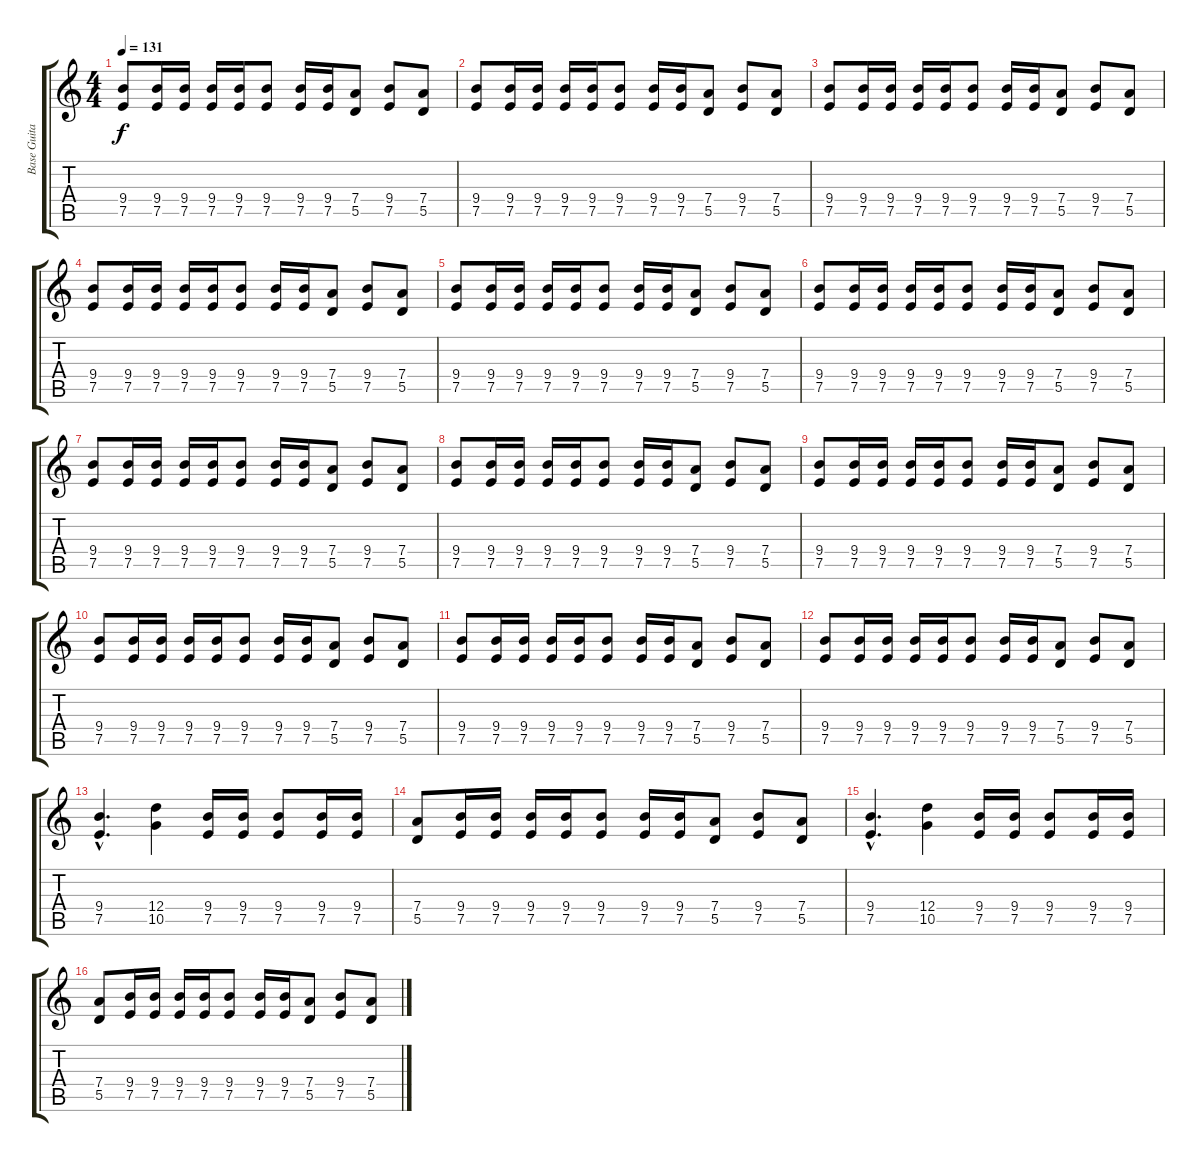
\track ("Base Guitar" "Base Guita") {instrument distortionguitar}
\staff {score tabs}
\tuning (E4 B3 G3 D3 A2 E2) {hide}
\ts (4 4)
\tempo 131
\clef g2
\ks c
(9.4 7.5).8{dy f} (9.4 7.5).16 (9.4 7.5).16 (9.4 7.5).16 (9.4 7.5).16 (9.4 7.5).8 (9.4 7.5).16 (9.4 7.5).16 (7.4 5.5).8 (9.4 7.5).8 (7.4 5.5).8 |
(9.4 7.5).8 (9.4 7.5).16 (9.4 7.5).16 (9.4 7.5).16 (9.4 7.5).16 (9.4 7.5).8 (9.4 7.5).16 (9.4 7.5).16 (7.4 5.5).8 (9.4 7.5).8 (7.4 5.5).8 |
(9.4 7.5).8 (9.4 7.5).16 (9.4 7.5).16 (9.4 7.5).16 (9.4 7.5).16 (9.4 7.5).8 (9.4 7.5).16 (9.4 7.5).16 (7.4 5.5).8 (9.4 7.5).8 (7.4 5.5).8 |
(9.4 7.5).8 (9.4 7.5).16 (9.4 7.5).16 (9.4 7.5).16 (9.4 7.5).16 (9.4 7.5).8 (9.4 7.5).16 (9.4 7.5).16 (7.4 5.5).8 (9.4 7.5).8 (7.4 5.5).8 |
(9.4 7.5).8 (9.4 7.5).16 (9.4 7.5).16 (9.4 7.5).16 (9.4 7.5).16 (9.4 7.5).8 (9.4 7.5).16 (9.4 7.5).16 (7.4 5.5).8 (9.4 7.5).8 (7.4 5.5).8 |
(9.4 7.5).8 (9.4 7.5).16 (9.4 7.5).16 (9.4 7.5).16 (9.4 7.5).16 (9.4 7.5).8 (9.4 7.5).16 (9.4 7.5).16 (7.4 5.5).8 (9.4 7.5).8 (7.4 5.5).8 |
(9.4 7.5).8 (9.4 7.5).16 (9.4 7.5).16 (9.4 7.5).16 (9.4 7.5).16 (9.4 7.5).8 (9.4 7.5).16 (9.4 7.5).16 (7.4 5.5).8 (9.4 7.5).8 (7.4 5.5).8 |
(9.4 7.5).8 (9.4 7.5).16 (9.4 7.5).16 (9.4 7.5).16 (9.4 7.5).16 (9.4 7.5).8 (9.4 7.5).16 (9.4 7.5).16 (7.4 5.5).8 (9.4 7.5).8 (7.4 5.5).8 |
(9.4 7.5).8 (9.4 7.5).16 (9.4 7.5).16 (9.4 7.5).16 (9.4 7.5).16 (9.4 7.5).8 (9.4 7.5).16 (9.4 7.5).16 (7.4 5.5).8 (9.4 7.5).8 (7.4 5.5).8 |
(9.4 7.5).8 (9.4 7.5).16 (9.4 7.5).16 (9.4 7.5).16 (9.4 7.5).16 (9.4 7.5).8 (9.4 7.5).16 (9.4 7.5).16 (7.4 5.5).8 (9.4 7.5).8 (7.4 5.5).8 |
(9.4 7.5).8 (9.4 7.5).16 (9.4 7.5).16 (9.4 7.5).16 (9.4 7.5).16 (9.4 7.5).8 (9.4 7.5).16 (9.4 7.5).16 (7.4 5.5).8 (9.4 7.5).8 (7.4 5.5).8 |
(9.4 7.5).8 (9.4 7.5).16 (9.4 7.5).16 (9.4 7.5).16 (9.4 7.5).16 (9.4 7.5).8 (9.4 7.5).16 (9.4 7.5).16 (7.4 5.5).8 (9.4 7.5).8 (7.4 5.5).8 |
(9.4{hac} 7.5{hac}).4{d} (12.4 10.5).4 (9.4 7.5).16 (9.4 7.5).16 (9.4 7.5).8 (9.4 7.5).16 (9.4 7.5).16 |
(7.4 5.5).8 (9.4 7.5).16 (9.4 7.5).16 (9.4 7.5).16 (9.4 7.5).16 (9.4 7.5).8 (9.4 7.5).16 (9.4 7.5).16 (7.4 5.5).8 (9.4 7.5).8 (7.4 5.5).8 |
(9.4{hac} 7.5{hac}).4{d} (12.4 10.5).4 (9.4 7.5).16 (9.4 7.5).16 (9.4 7.5).8 (9.4 7.5).16 (9.4 7.5).16 |
(7.4 5.5).8 (9.4 7.5).16 (9.4 7.5).16 (9.4 7.5).16 (9.4 7.5).16 (9.4 7.5).8 (9.4 7.5).16 (9.4 7.5).16 (7.4 5.5).8 (9.4 7.5).8 (7.4 5.5).8
